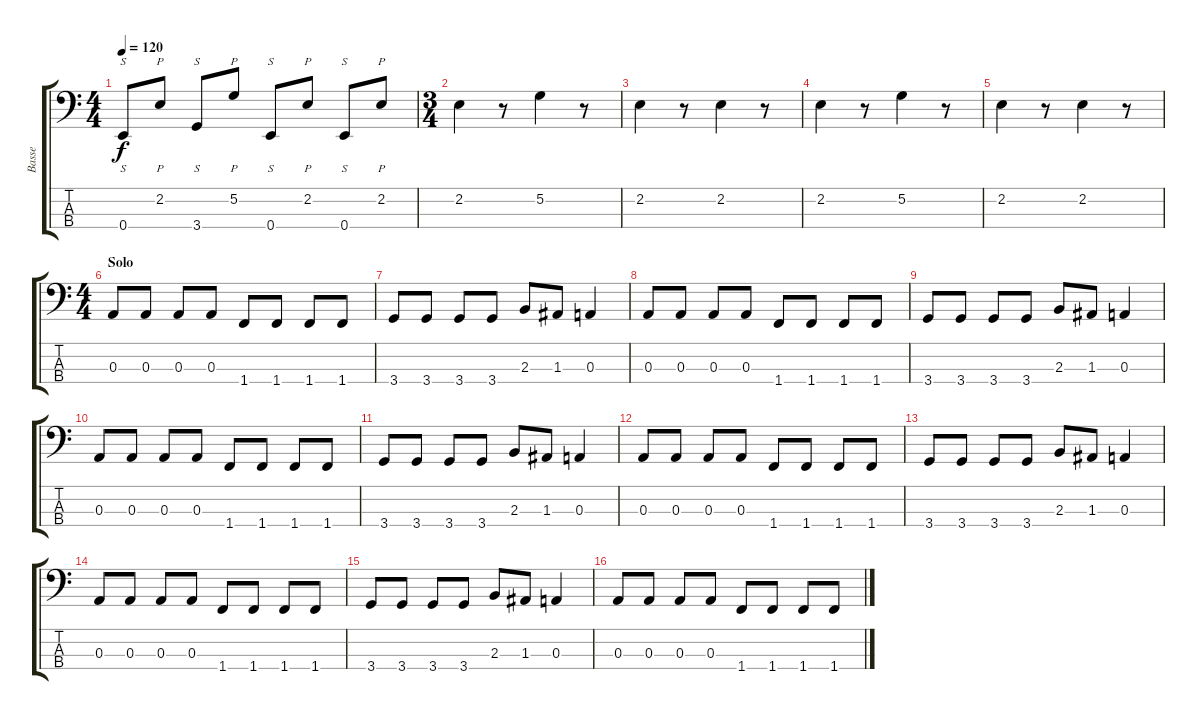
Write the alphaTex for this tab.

\track ("Basse" "Basse") {instrument electricbassfinger}
\staff {score tabs}
\tuning (G2 D2 A1 E1) {hide}
\ts (4 4)
\tempo 120
\clef f4
\ks c
0.4.8{s dy f} 2.2.8{p} 3.4.8{s} 5.2.8{p} 0.4.8{s} 2.2.8{p} 0.4.8{s} 2.2.8{p} |
\ts (3 4)
2.2.4{instrument electricbassfinger} r.8 5.2.4 r.8 |
2.2.4 r.8 2.2.4 r.8 |
2.2.4 r.8 5.2.4 r.8 |
2.2.4 r.8 2.2.4 r.8 |
\ts (4 4)
\section ("" "Solo")
0.3.8 0.3.8 0.3.8 0.3.8 1.4.8 1.4.8 1.4.8 1.4.8 |
3.4.8 3.4.8 3.4.8 3.4.8 2.3.8 1.3.8 0.3.4 |
0.3.8 0.3.8 0.3.8 0.3.8 1.4.8 1.4.8 1.4.8 1.4.8 |
3.4.8 3.4.8 3.4.8 3.4.8 2.3.8 1.3.8 0.3.4 |
0.3.8 0.3.8 0.3.8 0.3.8 1.4.8 1.4.8 1.4.8 1.4.8 |
3.4.8 3.4.8 3.4.8 3.4.8 2.3.8 1.3.8 0.3.4 |
0.3.8 0.3.8 0.3.8 0.3.8 1.4.8 1.4.8 1.4.8 1.4.8 |
3.4.8 3.4.8 3.4.8 3.4.8 2.3.8 1.3.8 0.3.4 |
0.3.8 0.3.8 0.3.8 0.3.8 1.4.8 1.4.8 1.4.8 1.4.8 |
3.4.8 3.4.8 3.4.8 3.4.8 2.3.8 1.3.8 0.3.4 |
0.3.8 0.3.8 0.3.8 0.3.8 1.4.8 1.4.8 1.4.8 1.4.8
